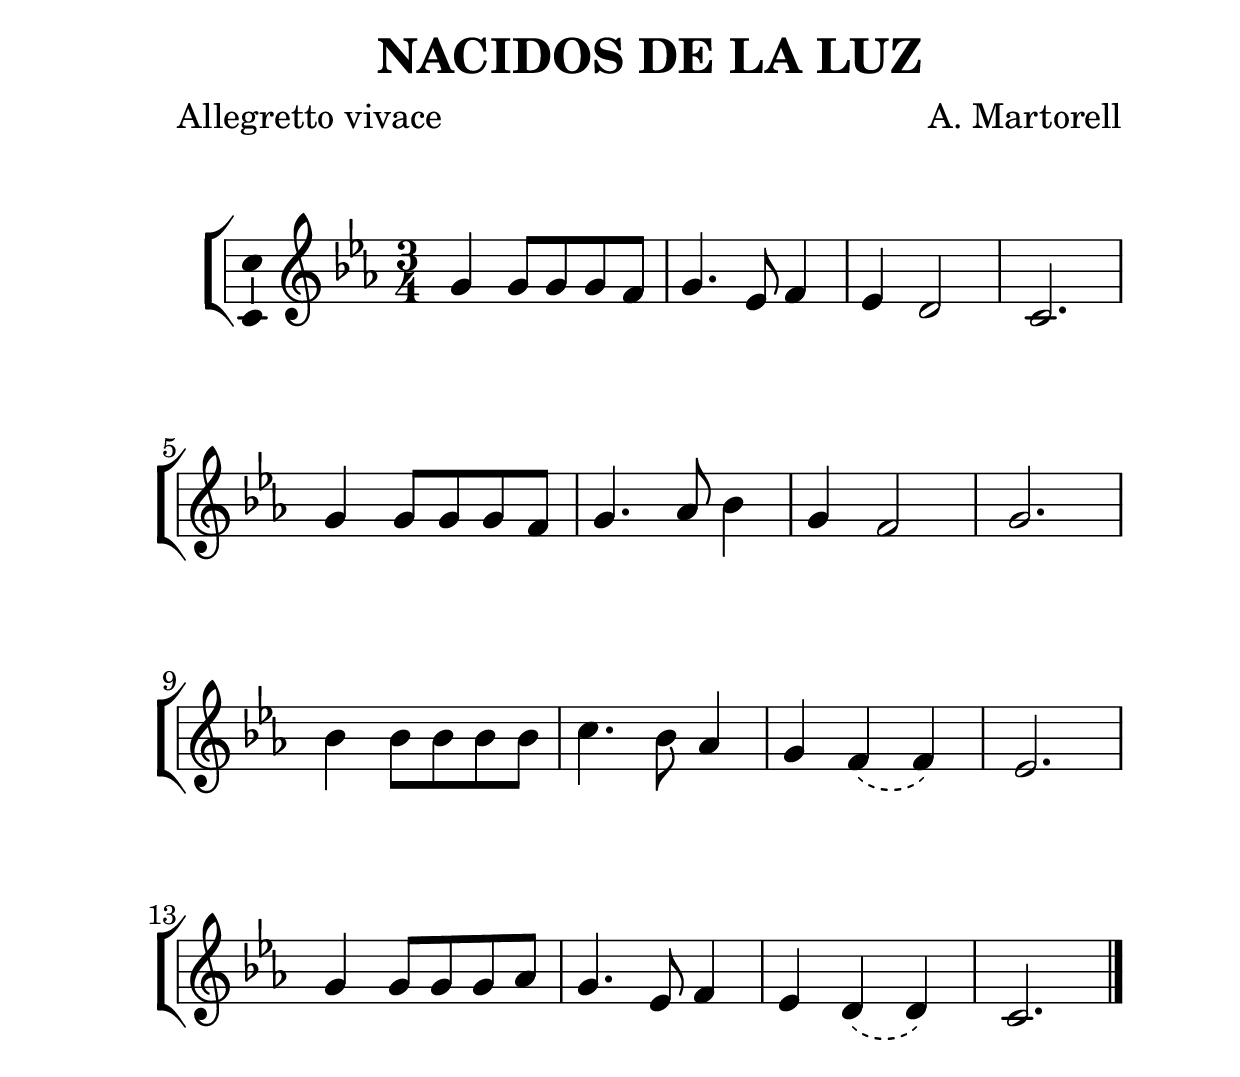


%versión de lilypond para la que se ha escrito esta partitura:
\version "2.16.0"

	%Tamaño papel
	#(set-default-paper-size "a4")
	%Tamaño partitura
	#(set-global-staff-size 30)
	%No responde al pulsar sobre una nota
	#(ly:set-option 'point-and-click #f)

%parámetros del encabezamiento:
\header {
	%title = "NACIDOS DE LA LUZ"
	title = \markup{\fontsize #-1 "NACIDOS DE LA LUZ"}
	subtitle = ""
	composer = "A. Martorell"
	poet = "Allegretto vivace"
	meter = ""
	arranger = ""
%	tagline="Monasterio de la Madre de Dios. Buenafuente del Sistal."
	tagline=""
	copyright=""
	tiempo = ""
	usos = ""
	letra = "Nacidos de la luz Hijos del día. Vamos hacia el Señor de la mañana. Su claridad disipa nuestras sombras y llena el corazón de regocijo. Que nuestro Dios el Padre de la Gloria limpie la oscuridad de nuestros ojos y nos revele al fin cuál es la herencia que nos legó en el Hijo Primogénito. Honor y gloria a Dios, Padre celeste, por medio de su Hijo Jesucristo y el don de toda luz el Santo Espíritu que vive por los siglos de los siglos."
	}

%parámetros asociados al papel:
\paper  {
	oddHeaderMarkup = \markup {\fill-line { \on-the-fly #not-first-page \fromproperty #'header:title \on-the-fly #not-first-page \fromproperty #'header:composer }}
	evenHeaderMarkup = \markup {\fill-line { \fromproperty #'header:composer \fromproperty #'header:title }}
	#(set-paper-size "a4")
	print-page-number = ##f
	first-page-number = 1
	print-first-page-number = ##f
%	head-separation = 3.0 \cm
	top-margin = 2.0 \cm
	bottom-margin = 0.0\cm
%%%	bottom-margin = -2.0\cm
	left-margin = 3.0 \cm
	line-width = 16.0 \cm
	indent = 8\mm
	interscoreline = 2.\mm
	between-system-space = 15\mm
%	para que las partituras no llenen la hoja:
	ragged-bottom = ##t
%	idem para la última hoja:
	ragged-last-bottom = ##f
%	para que las partituras llenen el ancho del papel:
	ragged-last = ##f
	after-title-space = 2.5 \cm
%page-count=1
%system-count=5

	%Flexible Vertical Spacing
%	markup-markup-spacing =
%	#'((basic-distance . 15) (minimum-distance . 15) (padding . 3))
	markup-system-spacing =
	#'((basic-distance . 15) (minimum-distance . 15) (padding . 3))
	system-system-spacing =
	#'((basic-distance . 15) (minimum-distance . 15) (padding . 3))
	score-system-spacing =
	#'((basic-distance . 15) (minimum-distance . 15) (padding . 5))
%	top-system-spacing = % header
%	#'((basic-distance . 8) (minimum-distance . 0) (padding . 0))
%	top-markup-spacing =
%	#'((basic-distance . 20) (minimum-distance . 20) (padding . 0))
	last-bottom-spacing = % footer
	#'((basic-distance . 5) (minimum-distance . 5) (padding . 0))
%	score-markup-spacing =
%	#'((basic-distance . 16) (minimum-distance . 13) (padding . 0))

	}


%para incluir divisiones gregorianas
%\include "gregorian.ly"
%Ojo. Incluir este fichero implica desactivar la sentencia ragged-last = ##f
%Es decir, deja de justificar las partituras a la derecha


%parámetros que afectan a toda la partitura:
global =  {
	%clave de sol (G):
	\clef G
	%armadura:
%%%	\transpose a b
	\key ees \major
	\tempo 4=75
	\set Score.tempoHideNote = ##t
	}


melodia =
%%%	\transpose a b
{
	\relative c'' {
\time 3/4

\phrasingSlurDashed

g4 g8 g g f
g4. ees8 f4
ees4 d2
c2.

g'4 g8 g g f
g4. aes8 bes4
g4 f2
g2.

bes4 bes8 bes bes bes
c4. bes8 aes4
g4 f \(f\)
ees2.

g4 g8 g g aes
g4. ees8 f4
ees4 d \(d\)
c2.

\bar "|."
}
}


texto = \lyricmode {
\set stanza =#"1. " Na -- ci -- dos de la luz Hi -- jos del dí -- a.
Va -- mos ha -- cia~el Se -- ñor de la ma -- ña -- na.
Su cla -- ri -- dad di -- si -- pa nues -- tras som -- _ bras
y lle -- na~el co -- ra -- zón de re -- go -- ci -- _ jo.
	}

textodos = \lyricmode {
\set stanza =#"2. " Que nues -- tro Dios el Pa -- dre de la Glo -- ria
lim -- pie la~os -- cu -- ri -- dad de nues -- tros o -- jos
y nos re -- ve -- le~al fin cuál es la~he -- ren -- _ cia
que nos le -- gó~en el Hi -- jo Pri -- mo -- gé -- ni -- to.
	}

textotres = \lyricmode {
\set stanza =#"3. " Ho -- nor y glo -- ria~a Dios, Pa -- dre ce -- les -- te,
por me -- dio de su Hi -- jo Je -- su -- cris -- to
y~el don de to -- da luz el San -- to~Es -- pí -- ri -- tu
que vi -- ve por los si -- glos de los si -- _ glos.
	}


vozStaff = \context Voice = vozStaff
\with {\consists "Ambitus_engraver"}
<<
	\set Staff.instrumentName = ""
	\set Staff.shortInstrumentName = ""
	\set Staff.midiInstrument = #"acoustic grand"
	\set Staff.midiMinimumVolume = #0.7
	\set Staff.midiMaximumVolume = #0.9
	\global
	\melodia
	>>


textoStaff = \context Lyrics = textoStaff <<
%	\set vocalName =#"1. "
	\set shortVocalName =#"1. "
	\lyricsto vozStaff \texto
	>>

textodosStaff = \context Lyrics = textodosStaff <<
%	\set vocalName =#"2. "
	\set shortVocalName =#"2. "
	\lyricsto vozStaff \textodos
	>>

textotresStaff = \context Lyrics = textotresStaff <<
%	\set vocalName =#"3. "
	\set shortVocalName =#"3. "
	\lyricsto vozStaff \textotres
	>>


\book {
	\score {
		\context ChoirStaff {
			\override StaffGroup.SystemStartBracket #'collapse-height = #1
			\override Score.SystemStartBar #'collapse-height = #1
			<<
			\vozStaff
			\textoStaff
			\textodosStaff
			\textotresStaff
			>>
		}
		\layout {
	    		\context {
				\Lyrics
				%\override LyricText #'font-size = #2
				}
	   		\context {
				\Score
				%\override StaffSymbol #'staff-space = #(magstep +3)
				\override InstrumentName #'X-offset = #1.5
				\override InstrumentName #'font-series = #'bold
				}
%%%			\context {
%%%				\Staff
%%%				\remove "Time_signature_engraver"
%%%				\override BarLine #'transparent = ##t
%%%				}
			}
		}
	\score {
		\context ChoirStaff {
			\override StaffGroup.SystemStartBracket #'collapse-height = #1
			\override Score.SystemStartBar #'collapse-height = #1
			<<
			\vozStaff
			>>
		}
		\midi {
	  		\context {
	  			\Score
				tempoWholesPerMinute = #(ly:make-moment 70 4)
				}
			}
		}
}


